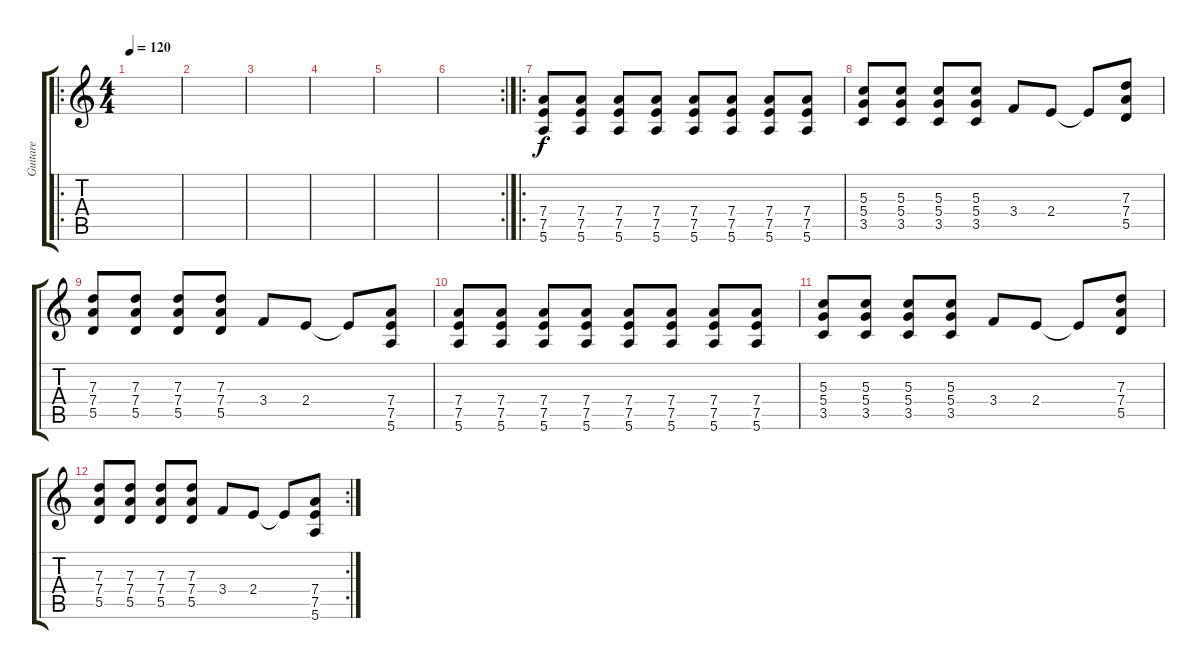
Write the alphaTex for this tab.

\track ("Guitare" "Guitare") {instrument distortionguitar}
\staff {score tabs}
\tuning (E4 B3 G3 D3 A2 E2) {hide}
\ro
\ts (4 4)
\tempo 120
\clef g2
\ks c
|
|
|
|
|
\rc 2
|
\ro
(7.4 7.5 5.6).8 (7.4 7.5 5.6).8 (7.4 7.5 5.6).8 (7.4 7.5 5.6).8 (7.4 7.5 5.6).8 (7.4 7.5 5.6).8 (7.4 7.5 5.6).8 (7.4 7.5 5.6).8 |
(5.3 5.4 3.5).8 (5.3 5.4 3.5).8 (5.3 5.4 3.5).8 (5.3 5.4 3.5).8 3.4.8 2.4.8 2.4{t}.8 (7.3 7.4 5.5).8 |
(7.3 7.4 5.5).8 (7.3 7.4 5.5).8 (7.3 7.4 5.5).8 (7.3 7.4 5.5).8 3.4.8 2.4.8 2.4{t}.8 (7.4 7.5 5.6).8 |
(7.4 7.5 5.6).8 (7.4 7.5 5.6).8 (7.4 7.5 5.6).8 (7.4 7.5 5.6).8 (7.4 7.5 5.6).8 (7.4 7.5 5.6).8 (7.4 7.5 5.6).8 (7.4 7.5 5.6).8 |
(5.3 5.4 3.5).8 (5.3 5.4 3.5).8 (5.3 5.4 3.5).8 (5.3 5.4 3.5).8 3.4.8 2.4.8 2.4{t}.8 (7.3 7.4 5.5).8 |
\rc 2
(7.3 7.4 5.5).8 (7.3 7.4 5.5).8 (7.3 7.4 5.5).8 (7.3 7.4 5.5).8 3.4.8 2.4.8 2.4{t}.8 (7.4 7.5 5.6).8
